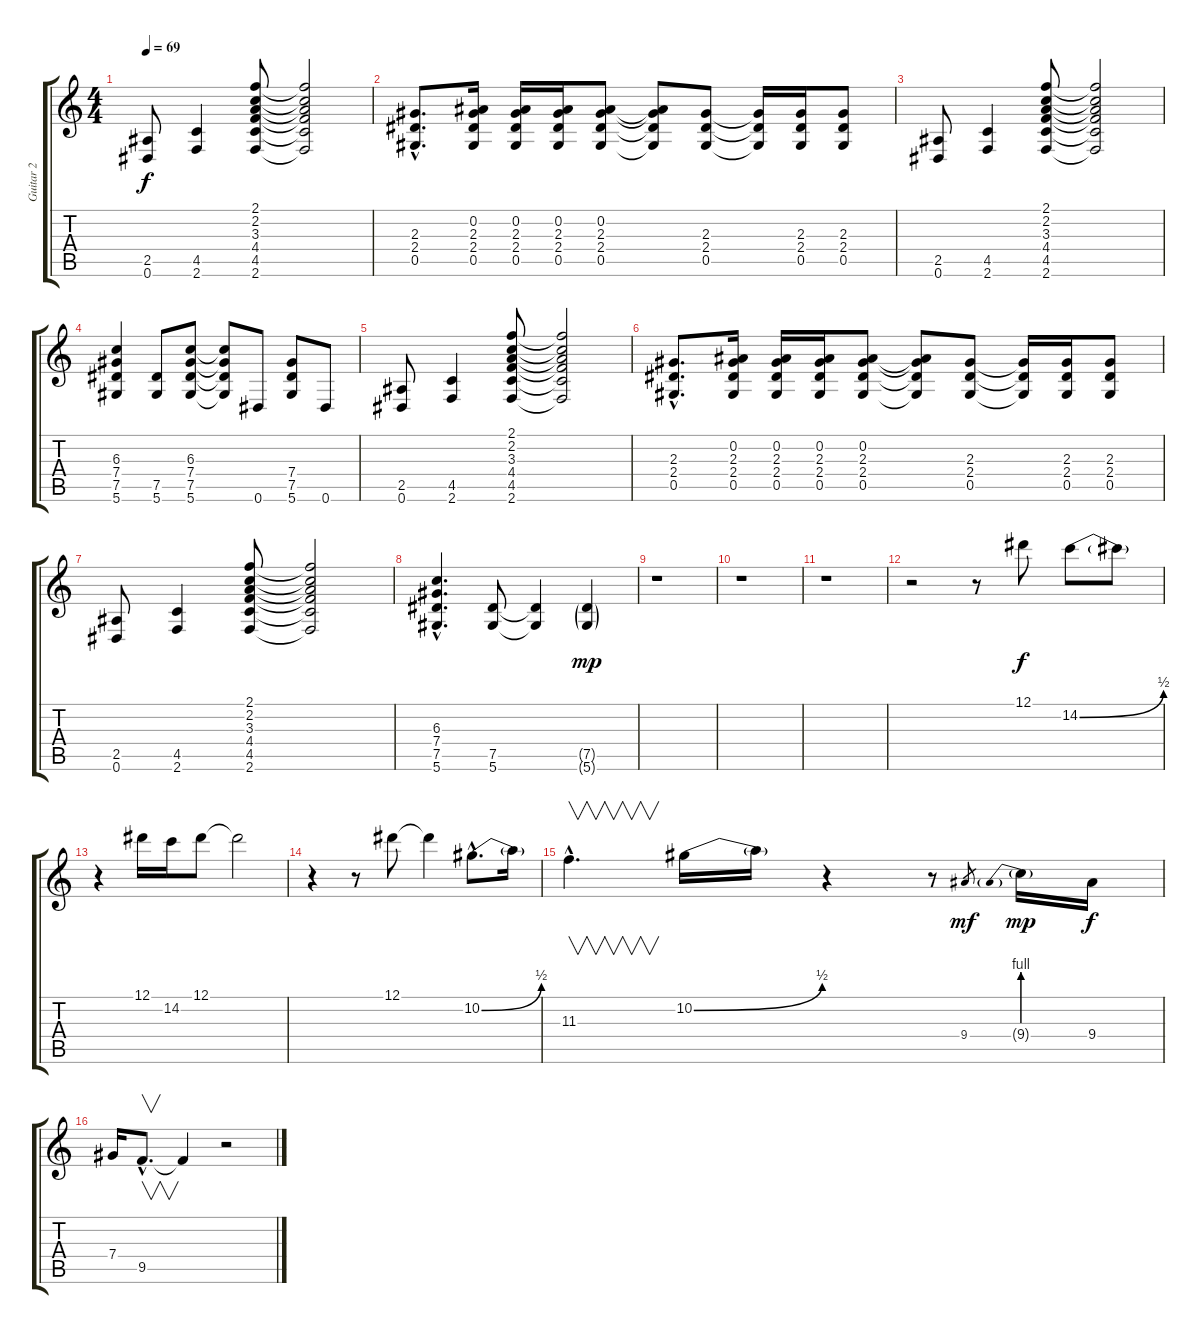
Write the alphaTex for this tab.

\track ("Guitar 2" "Guitar 2") {instrument acousticguitarsteel}
\staff {score tabs}
\tuning (Eb4 Bb3 Gb3 Db3 Ab2 Eb2) {hide}
\ts (4 4)
\tempo 69
\clef g2
\ks c
(2.5 0.6).8{dy f} (4.5 2.6).4 (2.1 2.2 3.3 4.4 4.5 2.6).8 (2.1{t} 2.2{t} 3.3{t} 4.4{t} 4.5{t} 2.6{t}).2 |
(2.3{hac} 2.4{hac} 0.5{hac}).8{d} (0.2 2.3 2.4 0.5).16 (0.2 2.3 2.4 0.5).16 (0.2 2.3 2.4 0.5).16 (0.2 2.3 2.4 0.5).8 (0.2{t} 2.3{t} 2.4{t} 0.5{t}).8 (2.3 2.4 0.5).8 (2.3{t} 2.4{t} 0.5{t}).16 (2.3 2.4 0.5).16 (2.3 2.4 0.5).8 |
(2.5 0.6).8 (4.5 2.6).4 (2.1 2.2 3.3 4.4 4.5 2.6).8 (2.1{t} 2.2{t} 3.3{t} 4.4{t} 4.5{t} 2.6{t}).2 |
(6.3 7.4 7.5 5.6).4 (7.5 5.6).8 (6.3 7.4 7.5 5.6).8 (6.3{t} 7.4{t} 7.5{t} 5.6{t}).8 0.6.8 (7.4 7.5 5.6).8 0.6.8 |
(2.5 0.6).8 (4.5 2.6).4 (2.1 2.2 3.3 4.4 4.5 2.6).8 (2.1{t} 2.2{t} 3.3{t} 4.4{t} 4.5{t} 2.6{t}).2 |
(2.3{hac} 2.4{hac} 0.5{hac}).8{d} (0.2 2.3 2.4 0.5).16 (0.2 2.3 2.4 0.5).16 (0.2 2.3 2.4 0.5).16 (0.2 2.3 2.4 0.5).8 (0.2{t} 2.3{t} 2.4{t} 0.5{t}).8 (2.3 2.4 0.5).8 (2.3{t} 2.4{t} 0.5{t}).16 (2.3 2.4 0.5).16 (2.3 2.4 0.5).8 |
(2.5 0.6).8 (4.5 2.6).4 (2.1 2.2 3.3 4.4 4.5 2.6).8 (2.1{t} 2.2{t} 3.3{t} 4.4{t} 4.5{t} 2.6{t}).2 |
(6.3{hac} 7.4{hac} 7.5{hac} 5.6{hac}).4{d} (7.5 5.6).8 (7.5{t} 5.6{t}).4 (7.5{g} 5.6{g}).4{dy mp} |
r.1 |
r.1 |
r.1 |
r.2 r.8 12.1.8{dy f} 14.2{be (bend 0 0 60 2)}.8 14.2{t}.8 |
r.4 12.1.16 14.2.16 12.1.8 12.1{t}.2 |
r.4 r.8 12.1.8 12.1{t}.4 10.2{be (bend 0 0 60 2) hac}.8{d} 10.2{t}.16 |
11.3{hac}.4{v d} 10.2{be (bend 0 0 60 2)}.16 10.2{t}.16 r.4 r.8 9.4.8{gr dy mf} 9.4{be (prebend 0 4 60 4) g}.16{dy mp} 9.4.16{dy f} |
7.4.16 9.5{hac}.8{v d} 9.5{t}.4 r.2
